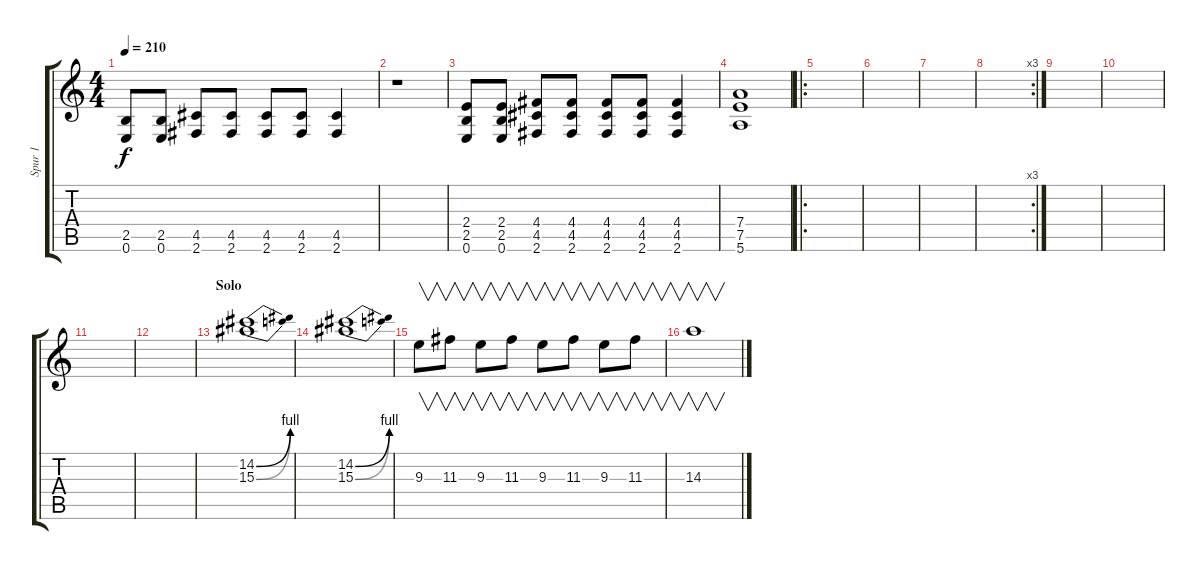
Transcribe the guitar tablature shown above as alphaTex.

\track ("Spur 1" "Spur 1") {instrument distortionguitar}
\staff {score tabs}
\tuning (E4 B3 G3 D3 A2 E2) {hide}
\ts (4 4)
\tempo 210
\clef g2
\ks c
(2.5 0.6).8{dy f} (2.5 0.6).8 (4.5 2.6).8 (4.5 2.6).8 (4.5 2.6).8 (4.5 2.6).8 (4.5 2.6).4 |
r.1 |
(2.4 2.5 0.6).8 (2.4 2.5 0.6).8 (4.4 4.5 2.6).8 (4.4 4.5 2.6).8 (4.4 4.5 2.6).8 (4.4 4.5 2.6).8 (4.4 4.5 2.6).4 |
(7.4 7.5 5.6).1 |
\ro
|
|
|
\rc 3
|
|
|
|
|
\section ("" "Solo")
(14.2{be (bend 0 0 60 4)} 15.3{be (bend 0 0 60 4)}).1 |
(14.2{be (bend 0 0 60 4)} 15.3{be (bend 0 0 60 4)}).1 |
9.3.8{v} 11.3.8{v} 9.3.8{v} 11.3.8{v} 9.3.8{v} 11.3.8{v} 9.3.8{v} 11.3.8{v} |
14.3.1{v}
